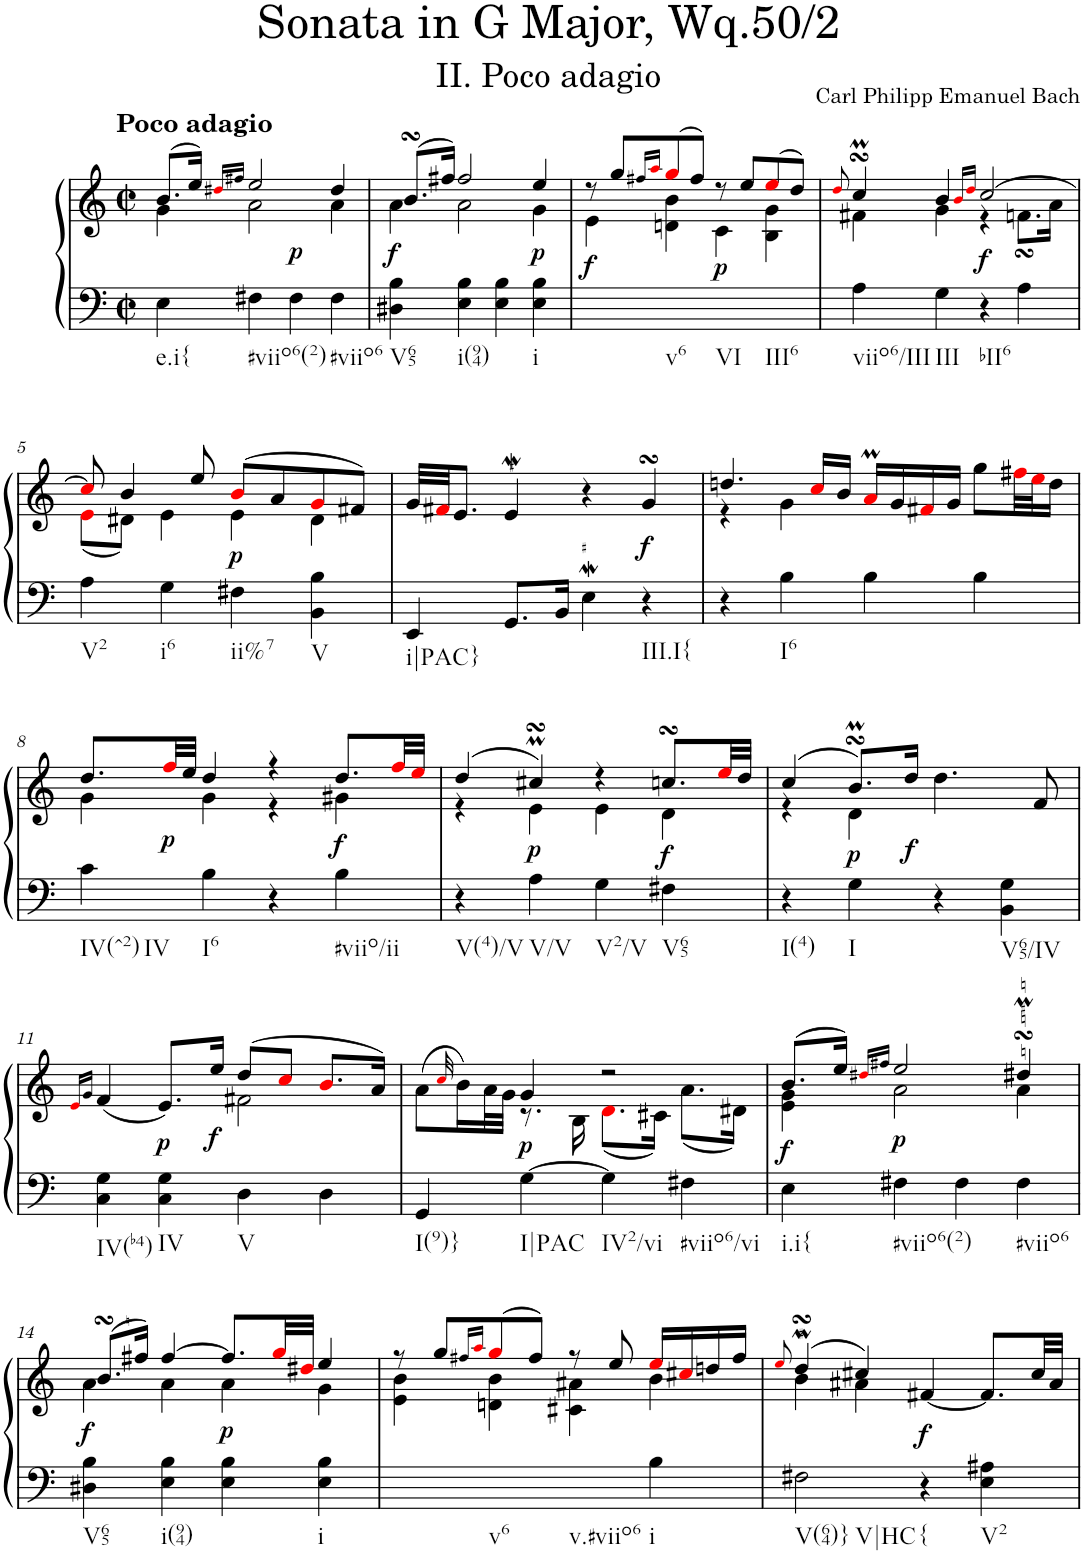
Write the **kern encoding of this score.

**kern	**kern	**dynam
*part1	*part1	*part1
*staff2	*staff1	*staff1/2
*I"Harpsichord	*	*
*I'Hch.	*	*
*clefF4	*clefG2	*
*k[]	*k[]	*
*M2/2	*M2/2	*
*met(c|)	*met(c|)	*
=1	=1	=1
*	*^	*
!	!LO:TX:a:B:t=Poco adagio	!	!
!LO:TX:b:t=e.i{	!	!	!
4E\	(>8.b/L	4g\	.
.	16ee/Jk)	.	.
.	16qdd#Xi/LL	.	.
.	16qff#X/JJ	.	.
!LO:TX:b:t=#viio6(2)	!	!	!
4F#X\	2ee/	2a\	.
!	!	!	!LO:DY:a=2
4F#\	.	.	p
!LO:TX:b:t=#viio6	!	!	!
4F#\	4dd#/	4a\	.
=2	=2	=2	=2
!LO:TX:b:t=V65	!	!	!
!	!	!	!LO:DY:b
4D#X\ 4B\	(>8.bsSsS/L	4a\	f
.	16ff#X/Jk)	.	.
!LO:TX:b:t=i(94)	!	!	!
4E\ 4B\	2ff#/	2a\	.
4E\ 4B\	.	.	.
!LO:TX:b:t=i	!	!	!
!	!	!	!LO:DY:b
4E\ 4B\	4ee/	4g\	p
=3	=3	=3	=3
!LO:TX:b:t=v6	!	!	!
!LO:TX:b:t=VI	!	!	!
!LO:TX:b:t=III6	!	!	!
!	!	!	!LO:DY:b
1ryy	8r	4e\	f
.	8gg/L	.	.
.	16qff#X/LL	.	.
.	16qaai/JJ	.	.
.	(>8ggi/	4dn\ 4b\	.
.	8ff#/J)	.	.
!	!	!	!LO:DY:b
.	8r	4c\	p
.	8ee/L	.	.
.	(>8eei/	4B\ 4g\	.
.	8dd/J)	.	.
=4	=4	=4	=4
.	8qddi/	.	.
!LO:TX:b:t=viio6/III	!	!	!
4A\	4ccsSSsM/	4f#X\	.
!LO:TX:b:t=III	!	!	!
4G\	4b/	4g\	.
.	16qbi/LL	.	.
.	16qddi/JJ	.	.
!LO:TX:b:t=bII6	!	!	!
!	!	!	!LO:DY:b
4r	[2cc/	4r	f
4A\	.	8.fnsSSs\L	.
.	.	16a\Jk	.
!!LO:LB:g=z	!!
=5	=5	=5	=5
!LO:TX:b:t=V2	!	!	!
4A\	8cci/]	(<8ei\L	.
.	4b/	8d#X\J)	.
!LO:TX:b:t=i6	!	!	!
4G\	.	4e\	.
.	8ee/	.	.
!LO:TX:b:t=ii%7	!	!	!
!	!	!	!LO:DY:b
4F#X\	(>8bi/L	4e\	p
.	8a/	.	.
!LO:TX:b:t=V	!	!	!
4BB\ 4B\	8gi/	4d#\	.
.	8f#X/J)	.	.
*	*v	*v	*
=6	=6	=6
!LO:TX:b:t=i|PAC}	!	!
4EE/	32g/LLL	.
.	32f#Xi/JJ	.
.	8.e/J	.
8.GG/L	4eW/	.
16BB/Jk	.	.
4EW\	4r	.
!LO:TX:b:t=III.I{	!	!
!	!	!LO:DY:b
4r	4gsSSS/	f
=7	=7	=7
*	*^	*
4r	4.ddn/	4r	.
!LO:TX:b:t=I6	!	!	!
4B\	.	4g\	.
.	16cci/LL	.	.
.	16b/JJ	.	.
4B\	16aMi/LL	2ryy	.
.	16g/	.	.
.	16f#Xi/	.	.
.	16g/JJ	.	.
4B\	8gg\L	.	.
.	32ff#Xi\LL	.	.
.	32eei\J	.	.
.	16dd\JJ	.	.
!!LO:LB:g=z	!!
=8	=8	=8	=8
!LO:TX:b:t=IV(^2)	!	!	!
!LO:TX:b:t=IV	!	!	!
4c\	8.dd/L	4g\	.
!	!	!	!LO:DY:b
.	32ffi/LL	.	p
.	32ee/JJJ	.	.
!LO:TX:b:t=I6	!	!	!
4B\	4dd/	4g\	.
4r	4r	4r	.
!LO:TX:b:t=#viio/ii	!	!	!
!	!	!	!LO:DY:b
4B\	8.dd/L	4g#X\	f
.	32ffi/LL	.	.
.	32eei/JJJ	.	.
=9	=9	=9	=9
!LO:TX:b:t=V(4)/V	!	!	!
4r	(>4dd/	4r	.
!LO:TX:b:t=V/V	!	!	!
!	!	!	!LO:DY:b
4A\	4cc#XsSsSm/)	4e\	p
!LO:TX:b:t=V2/V	!	!	!
4G\	4r	4e\	.
!LO:TX:b:t=V65	!	!	!
!	!	!	!LO:DY:b
4F#X\	8.ccnsSSs/L	4d\	f
.	32eei/LL	.	.
.	32dd/JJJ	.	.
=10	=10	=10	=10
!LO:TX:b:t=I(4)	!	!	!
4r	(>4cc/	4r	.
!LO:TX:b:t=I	!	!	!
!	!	!	!LO:DY:b
4G\	8.bsSsSm/L)	4d\	p
!	!	!	!LO:DY:b
.	16dd/Jk	.	f
4r	4.dd\	2ryy	.
!LO:TX:b:t=V65/IV	!	!	!
4BB\ 4G\	.	.	.
.	8f/	.	.
!!LO:LB:g=z	!!
=11	=11	=11	=11
.	16qei/LL	.	.
.	16qg/JJ	.	.
!LO:TX:b:t=IV(b4)	!	!	!
4C\ 4G\	(<4f/	2ryy	.
!LO:TX:b:t=IV	!	!	!
!	!	!	!LO:DY:b
4C\ 4G\	8.e/L)	.	p
!	!	!	!LO:DY:b
.	16ee/Jk	.	f
!LO:TX:b:t=V	!	!	!
4D\	(>8dd/L	2f#X\	.
.	8cci/J	.	.
4D\	8.bi/L	.	.
.	16a/Jk)	.	.
=12	=12	=12	=12
!LO:TX:b:t=I(9)}	!	!	!
4GG/	(>8a\L	4ryy	.
.	32qcci/	.	.
.	16b\L)	.	.
.	32a\L	.	.
.	32g\JJJ	.	.
!LO:TX:b:t=I|PAC	!	!	!
!	!	!	!LO:DY:b
[4G\	4g/	8.r	p
.	.	16B\	.
!LO:TX:b:t=IV2/vi	!	!	!
4G\]	2r	(<8.di\L	.
.	.	16c#X\Jk)	.
!LO:TX:b:t=#viio6/vi	!	!	!
4F#X\	.	(<8.a\L	.
.	.	16d#X\Jk)	.
=13	=13	=13	=13
!LO:TX:b:t=i.i{	!	!	!
!	!	!	!LO:DY:b
4E\	(>8.b/L	4e\ 4g\	f
.	16ee/Jk)	.	.
.	16qdd#Xi/LL	.	.
.	16qff#X/JJ	.	.
!LO:TX:b:t=#viio6(2)	!	!	!
!	!	!	!LO:DY:b
4F#X\	2ee/	2a\	p
4F#\	.	.	.
!LO:TX:b:t=#viio6	!	!	!
4F#\	4dd#XsSsSm/	4a\	.
!!LO:LB:g=z	!!
=14	=14	=14	=14
!LO:TX:b:t=V65	!	!	!
!	!	!	!LO:DY:b
4D#X\ 4B\	(>8.bsSsS/L	4a\	f
.	16ff#X/Jk)	.	.
!LO:TX:b:t=i(94)	!	!	!
4E\ 4B\	[4ff#/	4a\	.
!	!	!	!LO:DY:b
4E\ 4B\	8.ff#/L]	4a\	p
.	32ggi/LL	.	.
.	32dd#Xi/JJJ	.	.
!LO:TX:b:t=i	!	!	!
4E\ 4B\	4ee/	4g\	.
=15	=15	=15	=15
!LO:TX:b:t=v6	!	!	!
2ryy	8r	4e\ 4b\	.
.	8gg/L	.	.
.	16qff#X/LL	.	.
.	16qaai/JJ	.	.
.	(>8ggi/	4dn\ 4b\	.
.	8ff#/J)	.	.
!LO:TX:b:t=v.#viio6	!	!	!
4ryy	8r	4c#X\ 4a#X\	.
.	8ee/	.	.
!LO:TX:b:t=i	!	!	!
4B\	16eei/LL	4b\	.
.	16cc#Xi/	.	.
.	16ddn/	.	.
.	16ff#/JJ	.	.
=16	=16	=16	=16
.	8qeei/	.	.
!LO:TX:b:t=V(64)}	!	!	!
!LO:TX:b:t=V|HC	!	!	!
2F#X\	(>4ddsSSSM/	4b\	.
.	4cc#X/)	4a#X\	.
!LO:TX:b:t={	!	!	!
!	!	!	!LO:DY:b
4r	[4f#X/	2ryy	f
!LO:TX:b:t=V2	!	!	!
4E\ 4A#X\	8.f#/L]	.	.
.	32cc#/LL	.	.
.	32a#/JJJ	.	.
*	*v	*v	*
=	=	=
*-	*-	*-
